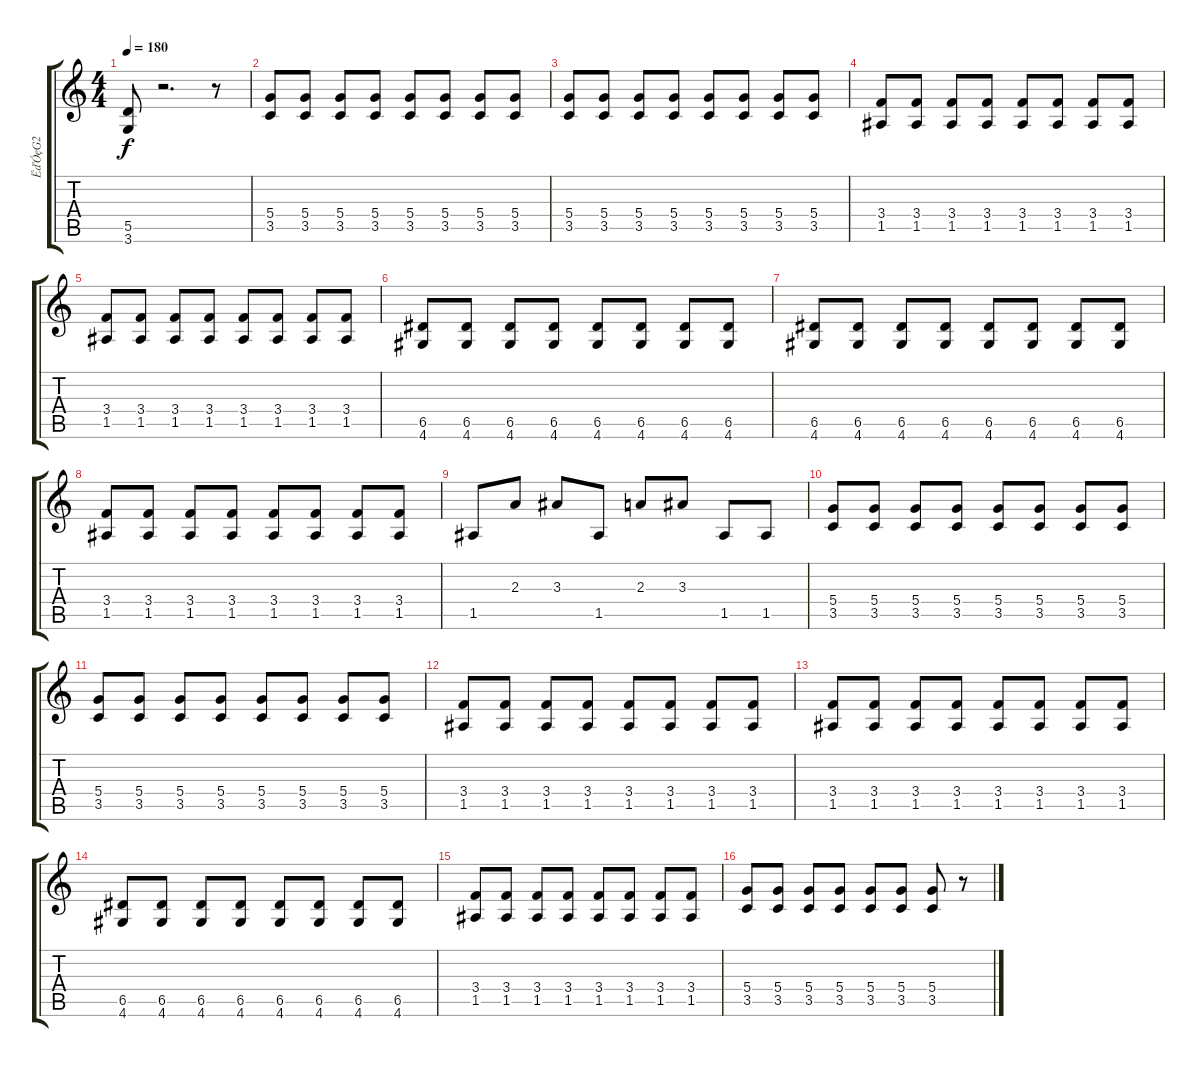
\track ("ËďÓęG2" "ËďÓęG2") {instrument distortionguitar}
\staff {score tabs}
\tuning (E4 B3 G3 D3 A2 E2) {hide}
\ts (4 4)
\tempo 180
\clef g2
\ks c
(5.5 3.6).8{dy f} r.2{d} r.8 |
(5.4 3.5).8 (5.4 3.5).8 (5.4 3.5).8 (5.4 3.5).8 (5.4 3.5).8 (5.4 3.5).8 (5.4 3.5).8 (5.4 3.5).8 |
(5.4 3.5).8 (5.4 3.5).8 (5.4 3.5).8 (5.4 3.5).8 (5.4 3.5).8 (5.4 3.5).8 (5.4 3.5).8 (5.4 3.5).8 |
(3.4 1.5).8 (3.4 1.5).8 (3.4 1.5).8 (3.4 1.5).8 (3.4 1.5).8 (3.4 1.5).8 (3.4 1.5).8 (3.4 1.5).8 |
(3.4 1.5).8 (3.4 1.5).8 (3.4 1.5).8 (3.4 1.5).8 (3.4 1.5).8 (3.4 1.5).8 (3.4 1.5).8 (3.4 1.5).8 |
(6.5 4.6).8 (6.5 4.6).8 (6.5 4.6).8 (6.5 4.6).8 (6.5 4.6).8 (6.5 4.6).8 (6.5 4.6).8 (6.5 4.6).8 |
(6.5 4.6).8 (6.5 4.6).8 (6.5 4.6).8 (6.5 4.6).8 (6.5 4.6).8 (6.5 4.6).8 (6.5 4.6).8 (6.5 4.6).8 |
(3.4 1.5).8 (3.4 1.5).8 (3.4 1.5).8 (3.4 1.5).8 (3.4 1.5).8 (3.4 1.5).8 (3.4 1.5).8 (3.4 1.5).8 |
1.5.8 2.3.8 3.3.8 1.5.8 2.3.8 3.3.8 1.5.8 1.5.8 |
(5.4 3.5).8 (5.4 3.5).8 (5.4 3.5).8 (5.4 3.5).8 (5.4 3.5).8 (5.4 3.5).8 (5.4 3.5).8 (5.4 3.5).8 |
(5.4 3.5).8 (5.4 3.5).8 (5.4 3.5).8 (5.4 3.5).8 (5.4 3.5).8 (5.4 3.5).8 (5.4 3.5).8 (5.4 3.5).8 |
(3.4 1.5).8 (3.4 1.5).8 (3.4 1.5).8 (3.4 1.5).8 (3.4 1.5).8 (3.4 1.5).8 (3.4 1.5).8 (3.4 1.5).8 |
(3.4 1.5).8 (3.4 1.5).8 (3.4 1.5).8 (3.4 1.5).8 (3.4 1.5).8 (3.4 1.5).8 (3.4 1.5).8 (3.4 1.5).8 |
(6.5 4.6).8 (6.5 4.6).8 (6.5 4.6).8 (6.5 4.6).8 (6.5 4.6).8 (6.5 4.6).8 (6.5 4.6).8 (6.5 4.6).8 |
(3.4 1.5).8 (3.4 1.5).8 (3.4 1.5).8 (3.4 1.5).8 (3.4 1.5).8 (3.4 1.5).8 (3.4 1.5).8 (3.4 1.5).8 |
(5.4 3.5).8 (5.4 3.5).8 (5.4 3.5).8 (5.4 3.5).8 (5.4 3.5).8 (5.4 3.5).8 (5.4 3.5).8 r.8
